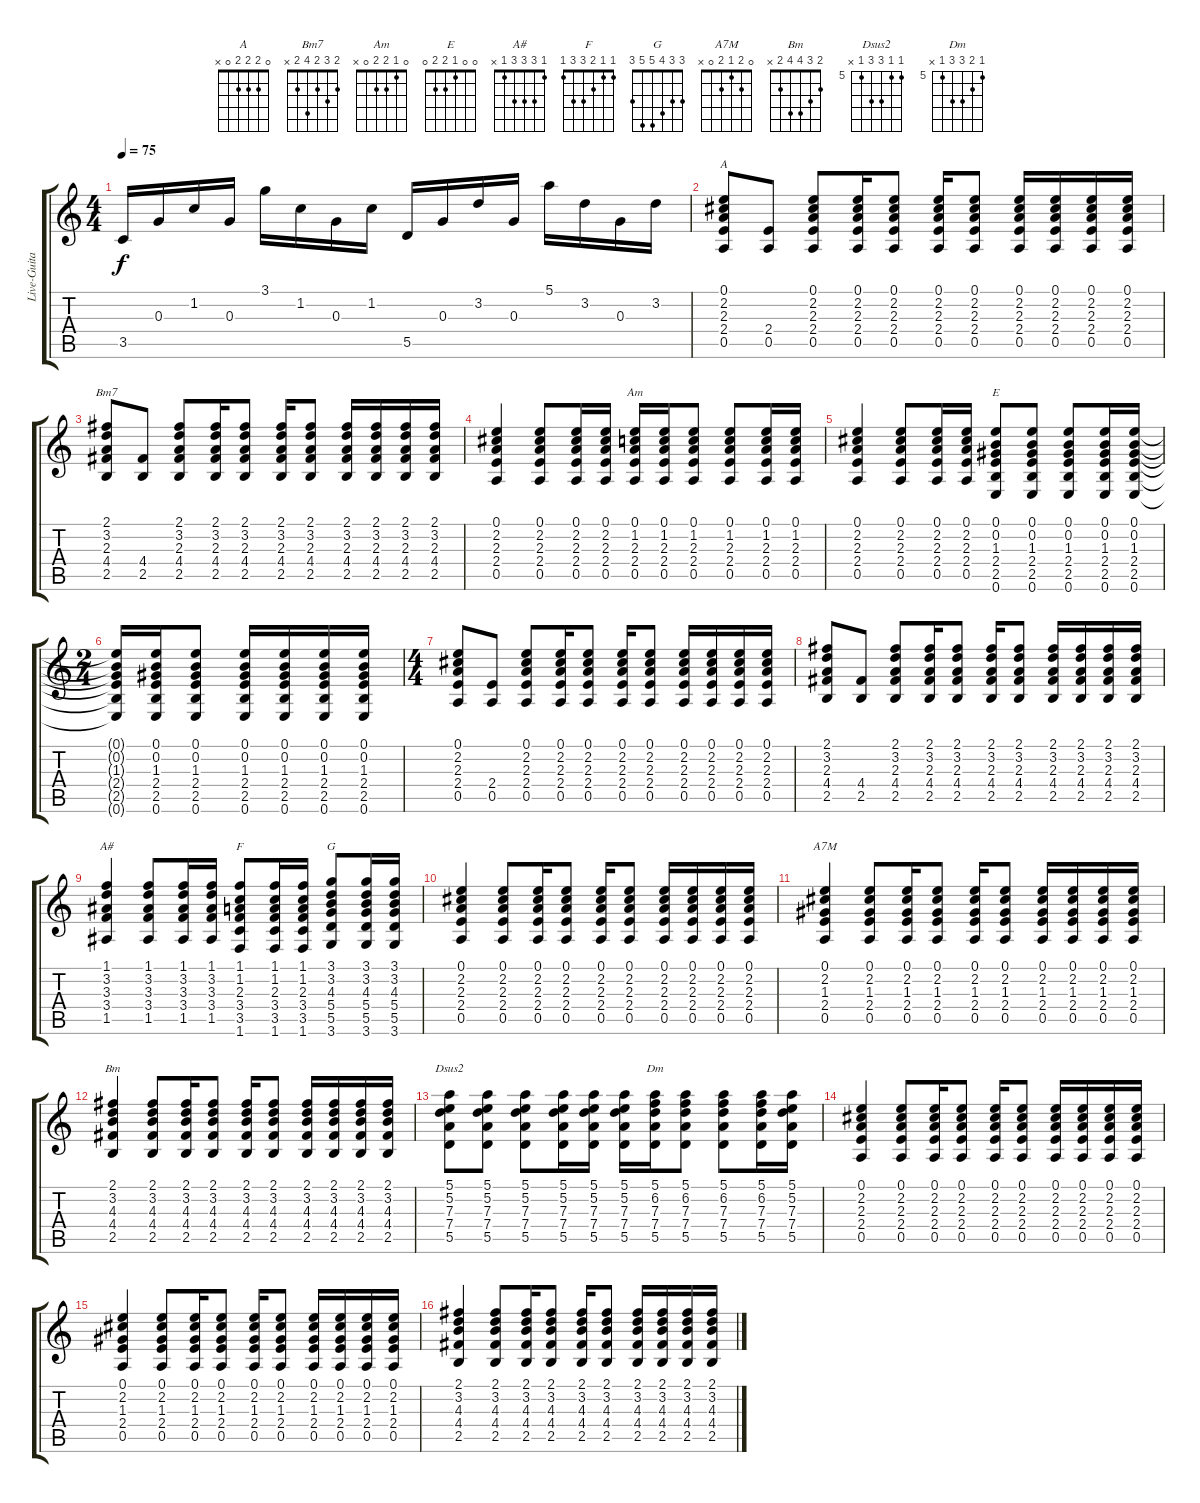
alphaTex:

\track ("Live-Guitar" "Live-Guita") {instrument acousticguitarsteel}
\staff {score tabs}
\tuning (E4 B3 G3 D3 A2 E2) {hide}
\chord ("A" 0 2 2 2 0 x)
\chord ("Bm7" 2 3 2 4 2 x)
\chord ("Am" 0 1 2 2 0 x)
\chord ("E" 0 0 1 2 2 0)
\chord ("A#" 1 3 3 3 1 x)
\chord ("F" 1 1 2 3 3 1)
\chord ("G" 3 3 4 5 5 3)
\chord ("A7M" 0 2 1 2 0 x)
\chord ("Bm" 2 3 4 4 2 x)
\chord ("Dsus2" 5 5 7 7 5 x) {firstfret 5}
\chord ("Dm" 5 6 7 7 5 x) {firstfret 5}
\ts (4 4)
\tempo 75
\clef g2
\ks c
3.5.16{dy f} 0.3.16 1.2.16 0.3.16 3.1.16 1.2.16 0.3.16 1.2.16 5.5.16 0.3.16 3.2.16 0.3.16 5.1.16 3.2.16 0.3.16 3.2.16 |
(0.1 2.2 2.3 2.4 0.5).8{ch "A"} (2.4 0.5).8 (0.1 2.2 2.3 2.4 0.5).8 (0.1 2.2 2.3 2.4 0.5).16 (0.1 2.2 2.3 2.4 0.5).8 (0.1 2.2 2.3 2.4 0.5).16 (0.1 2.2 2.3 2.4 0.5).8 (0.1 2.2 2.3 2.4 0.5).16 (0.1 2.2 2.3 2.4 0.5).16 (0.1 2.2 2.3 2.4 0.5).16 (0.1 2.2 2.3 2.4 0.5).16 |
(2.1 3.2 2.3 4.4 2.5).8{ch "Bm7"} (4.4 2.5).8 (2.1 3.2 2.3 4.4 2.5).8 (2.1 3.2 2.3 4.4 2.5).16 (2.1 3.2 2.3 4.4 2.5).8 (2.1 3.2 2.3 4.4 2.5).16 (2.1 3.2 2.3 4.4 2.5).8 (2.1 3.2 2.3 4.4 2.5).16 (2.1 3.2 2.3 4.4 2.5).16 (2.1 3.2 2.3 4.4 2.5).16 (2.1 3.2 2.3 4.4 2.5).16 |
(0.1 2.2 2.3 2.4 0.5).4 (0.1 2.2 2.3 2.4 0.5).8 (0.1 2.2 2.3 2.4 0.5).16 (0.1 2.2 2.3 2.4 0.5).16 (0.1 1.2 2.3 2.4 0.5).16{ch "Am"} (0.1 1.2 2.3 2.4 0.5).16 (0.1 1.2 2.3 2.4 0.5).8 (0.1 1.2 2.3 2.4 0.5).8 (0.1 1.2 2.3 2.4 0.5).16 (0.1 1.2 2.3 2.4 0.5).16 |
(0.1 2.2 2.3 2.4 0.5).4 (0.1 2.2 2.3 2.4 0.5).8 (0.1 2.2 2.3 2.4 0.5).16 (0.1 2.2 2.3 2.4 0.5).16 (0.1 0.2 1.3 2.4 2.5 0.6).8{ch "E"} (0.1 0.2 1.3 2.4 2.5 0.6).8 (0.1 0.2 1.3 2.4 2.5 0.6).8 (0.1 0.2 1.3 2.4 2.5 0.6).16 (0.1 0.2 1.3 2.4 2.5 0.6).16 |
\ts (2 4)
(0.1{t} 0.2{t} 1.3{t} 2.4{t} 2.5{t} 0.6{t}).16 (0.1 0.2 1.3 2.4 2.5 0.6).16 (0.1 0.2 1.3 2.4 2.5 0.6).8 (0.1 0.2 1.3 2.4 2.5 0.6).16 (0.1 0.2 1.3 2.4 2.5 0.6).16 (0.1 0.2 1.3 2.4 2.5 0.6).16 (0.1 0.2 1.3 2.4 2.5 0.6).16 |
\ts (4 4)
(0.1 2.2 2.3 2.4 0.5).8 (2.4 0.5).8 (0.1 2.2 2.3 2.4 0.5).8 (0.1 2.2 2.3 2.4 0.5).16 (0.1 2.2 2.3 2.4 0.5).8 (0.1 2.2 2.3 2.4 0.5).16 (0.1 2.2 2.3 2.4 0.5).8 (0.1 2.2 2.3 2.4 0.5).16 (0.1 2.2 2.3 2.4 0.5).16 (0.1 2.2 2.3 2.4 0.5).16 (0.1 2.2 2.3 2.4 0.5).16 |
(2.1 3.2 2.3 4.4 2.5).8 (4.4 2.5).8 (2.1 3.2 2.3 4.4 2.5).8 (2.1 3.2 2.3 4.4 2.5).16 (2.1 3.2 2.3 4.4 2.5).8 (2.1 3.2 2.3 4.4 2.5).16 (2.1 3.2 2.3 4.4 2.5).8 (2.1 3.2 2.3 4.4 2.5).16 (2.1 3.2 2.3 4.4 2.5).16 (2.1 3.2 2.3 4.4 2.5).16 (2.1 3.2 2.3 4.4 2.5).16 |
(1.1 3.2 3.3 3.4 1.5).4{ch "A#"} (1.1 3.2 3.3 3.4 1.5).8 (1.1 3.2 3.3 3.4 1.5).16 (1.1 3.2 3.3 3.4 1.5).16 (1.1 1.2 2.3 3.4 3.5 1.6).8{ch "F"} (1.1 1.2 2.3 3.4 3.5 1.6).16 (1.1 1.2 2.3 3.4 3.5 1.6).16 (3.1 3.2 4.3 5.4 5.5 3.6).8{ch "G"} (3.1 3.2 4.3 5.4 5.5 3.6).16 (3.1 3.2 4.3 5.4 5.5 3.6).16 |
(0.1 2.2 2.3 2.4 0.5).4 (0.1 2.2 2.3 2.4 0.5).8 (0.1 2.2 2.3 2.4 0.5).16 (0.1 2.2 2.3 2.4 0.5).8 (0.1 2.2 2.3 2.4 0.5).16 (0.1 2.2 2.3 2.4 0.5).8 (0.1 2.2 2.3 2.4 0.5).16 (0.1 2.2 2.3 2.4 0.5).16 (0.1 2.2 2.3 2.4 0.5).16 (0.1 2.2 2.3 2.4 0.5).16 |
(0.1 2.2 1.3 2.4 0.5).4{ch "A7M"} (0.1 2.2 1.3 2.4 0.5).8 (0.1 2.2 1.3 2.4 0.5).16 (0.1 2.2 1.3 2.4 0.5).8 (0.1 2.2 1.3 2.4 0.5).16 (0.1 2.2 1.3 2.4 0.5).8 (0.1 2.2 1.3 2.4 0.5).16 (0.1 2.2 1.3 2.4 0.5).16 (0.1 2.2 1.3 2.4 0.5).16 (0.1 2.2 1.3 2.4 0.5).16 |
(2.1 3.2 4.3 4.4 2.5).4{ch "Bm"} (2.1 3.2 4.3 4.4 2.5).8 (2.1 3.2 4.3 4.4 2.5).16 (2.1 3.2 4.3 4.4 2.5).8 (2.1 3.2 4.3 4.4 2.5).16 (2.1 3.2 4.3 4.4 2.5).8 (2.1 3.2 4.3 4.4 2.5).16 (2.1 3.2 4.3 4.4 2.5).16 (2.1 3.2 4.3 4.4 2.5).16 (2.1 3.2 4.3 4.4 2.5).16 |
(5.1 5.2 7.3 7.4 5.5).8{ch "Dsus2"} (5.1 5.2 7.3 7.4 5.5).8 (5.1 5.2 7.3 7.4 5.5).8 (5.1 5.2 7.3 7.4 5.5).16 (5.1 5.2 7.3 7.4 5.5).16 (5.1 5.2 7.3 7.4 5.5).16 (5.1 6.2 7.3 7.4 5.5).16{ch "Dm"} (5.1 6.2 7.3 7.4 5.5).8 (5.1 6.2 7.3 7.4 5.5).8 (5.1 6.2 7.3 7.4 5.5).16 (5.1 5.2 7.3 7.4 5.5).16 |
(0.1 2.2 2.3 2.4 0.5).4 (0.1 2.2 2.3 2.4 0.5).8 (0.1 2.2 2.3 2.4 0.5).16 (0.1 2.2 2.3 2.4 0.5).8 (0.1 2.2 2.3 2.4 0.5).16 (0.1 2.2 2.3 2.4 0.5).8 (0.1 2.2 2.3 2.4 0.5).16 (0.1 2.2 2.3 2.4 0.5).16 (0.1 2.2 2.3 2.4 0.5).16 (0.1 2.2 2.3 2.4 0.5).16 |
(0.1 2.2 1.3 2.4 0.5).4 (0.1 2.2 1.3 2.4 0.5).8 (0.1 2.2 1.3 2.4 0.5).16 (0.1 2.2 1.3 2.4 0.5).8 (0.1 2.2 1.3 2.4 0.5).16 (0.1 2.2 1.3 2.4 0.5).8 (0.1 2.2 1.3 2.4 0.5).16 (0.1 2.2 1.3 2.4 0.5).16 (0.1 2.2 1.3 2.4 0.5).16 (0.1 2.2 1.3 2.4 0.5).16 |
(2.1 3.2 4.3 4.4 2.5).4 (2.1 3.2 4.3 4.4 2.5).8 (2.1 3.2 4.3 4.4 2.5).16 (2.1 3.2 4.3 4.4 2.5).8 (2.1 3.2 4.3 4.4 2.5).16 (2.1 3.2 4.3 4.4 2.5).8 (2.1 3.2 4.3 4.4 2.5).16 (2.1 3.2 4.3 4.4 2.5).16 (2.1 3.2 4.3 4.4 2.5).16 (2.1 3.2 4.3 4.4 2.5).16
